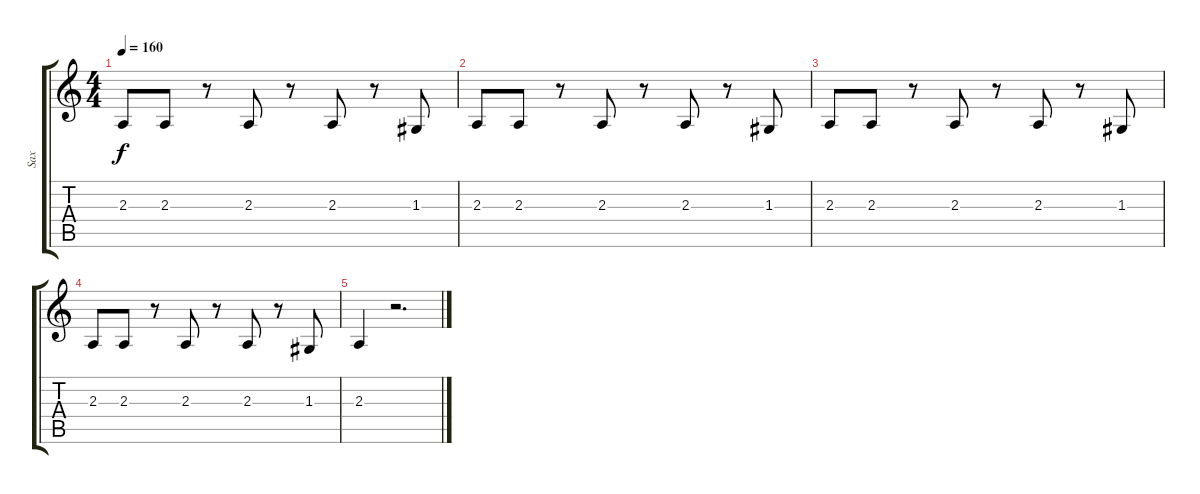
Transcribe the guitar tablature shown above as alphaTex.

\track ("Sax" "Sax") {instrument altosax}
\staff {score tabs}
\tuning (E4 B3 G3 D3 A2 E2) {hide}
\ts (4 4)
\tempo 160
\clef g2
\ks c
2.3.8{dy f} 2.3.8 r.8 2.3.8 r.8 2.3.8 r.8 1.3.8 |
2.3.8 2.3.8 r.8 2.3.8 r.8 2.3.8 r.8 1.3.8 |
2.3.8 2.3.8 r.8 2.3.8 r.8 2.3.8 r.8 1.3.8 |
2.3.8 2.3.8 r.8 2.3.8 r.8 2.3.8 r.8 1.3.8 |
2.3.4 r.2{d}
